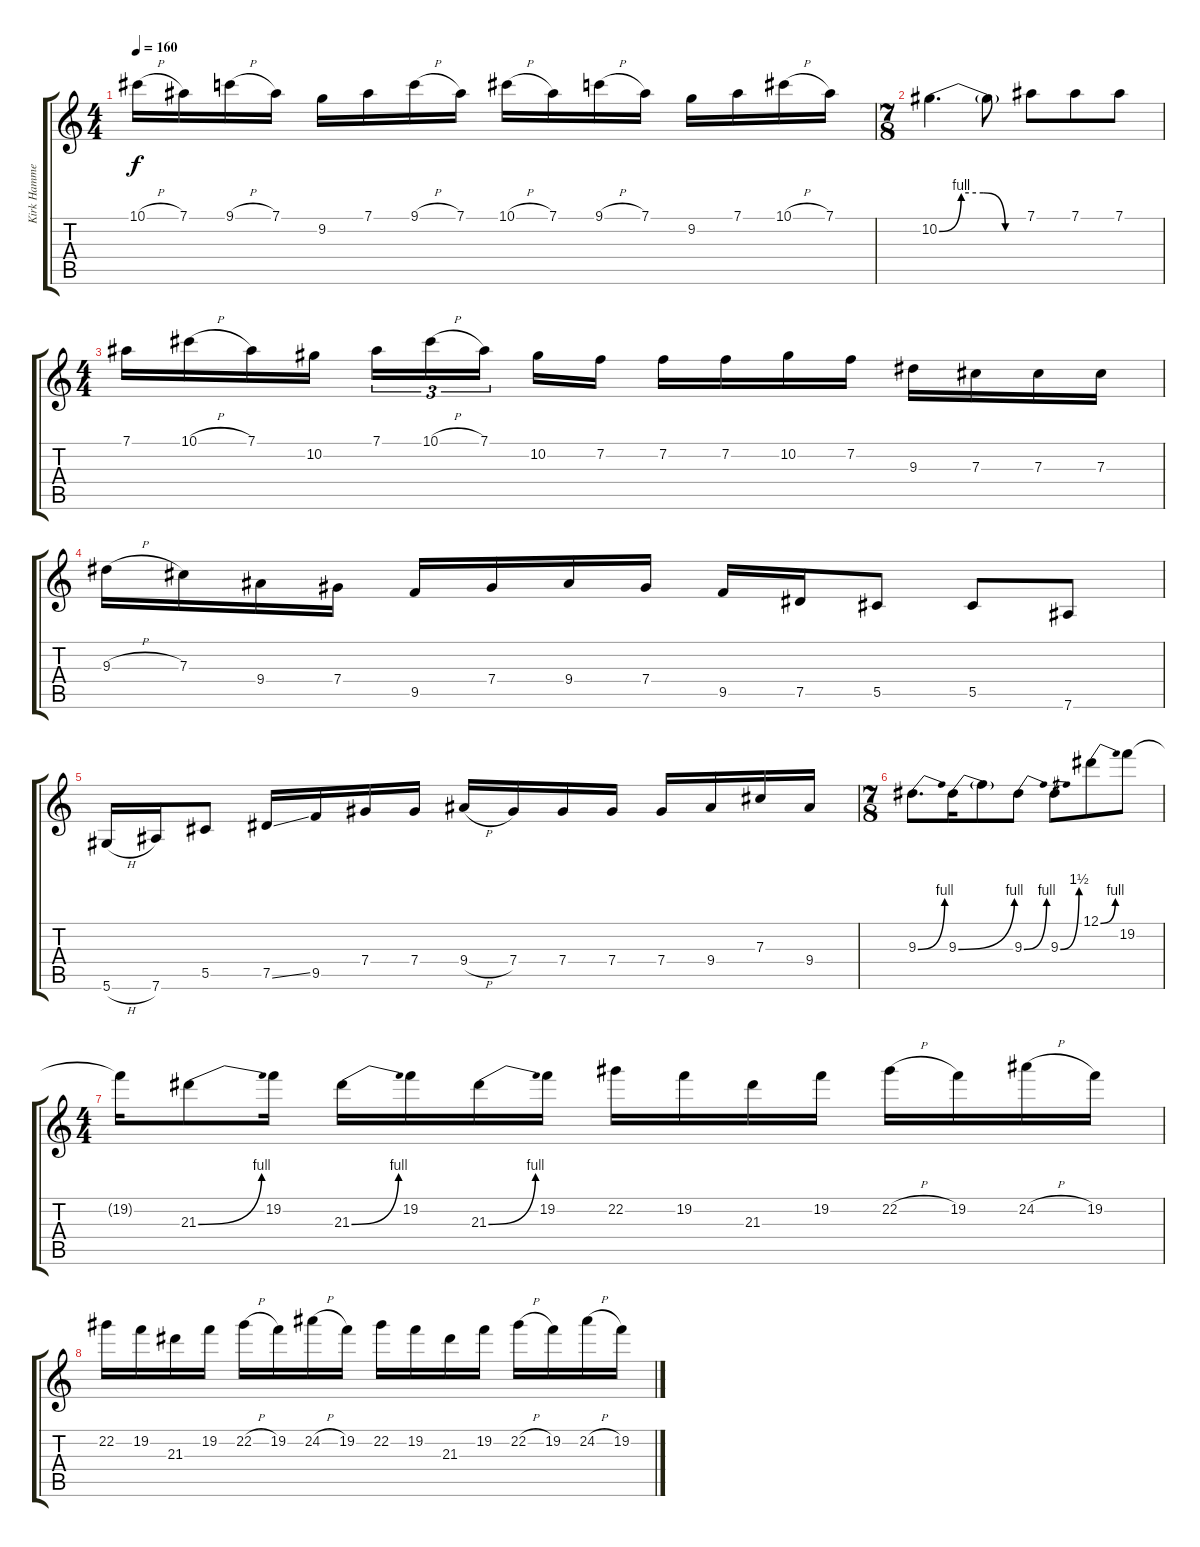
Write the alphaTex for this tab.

\track ("Kirk Hammett (Distortion Guitar)" "Kirk Hamme") {instrument overdrivenguitar}
\staff {score tabs}
\tuning (Eb4 Bb3 Gb3 Db3 Ab2 Eb2) {hide}
\ts (4 4)
\tempo 160
\clef g2
\ks c
10.1{h}.16{dy f} 7.1.16 9.1{h}.16 7.1.16 9.2.16 7.1.16 9.1{h}.16 7.1.16 10.1{h}.16 7.1.16 9.1{h}.16 7.1.16 9.2.16 7.1.16 10.1{h}.16 7.1.16 |
\ts (7 8)
10.2{be (custom 0 0 15 4 30 4 45 0 60 0)}.4{d} 10.2{t}.8 7.1.8 7.1.8 7.1.8 |
\ts (4 4)
7.1.16 10.1{h}.16 7.1.16 10.2.16 7.1.16{tu (3 2)} 10.1{h}.16{tu (3 2)} 7.1.16{tu (3 2)} 10.2.16 7.2.16 7.2.16 7.2.16 10.2.16 7.2.16 9.3.16 7.3.16 7.3.16 7.3.16 |
9.3{h}.16 7.3.16 9.4.16 7.4.16 9.5.16 7.4.16 9.4.16 7.4.16 9.5.16 7.5.16 5.5.8 5.5.8 7.6.8 |
5.6{h}.16 7.6.16 5.5.8 7.5{ss}.16 9.5.16 7.4.16 7.4.16 9.4{h}.16 7.4.16 7.4.16 7.4.16 7.4.16 9.4.16 7.3.16 9.4.16 |
\ts (7 8)
9.3{be (bend 0 0 60 4)}.8{d} 9.3{be (bend 0 0 60 4)}.16 9.3{t}.8 9.3{be (bend 0 0 60 4)}.8 9.3{be (bend 0 0 60 6)}.8 12.1{be (bend 0 0 60 4)}.8 19.2.8 |
\ts (4 4)
19.2{t}.16 21.3{be (bend 0 0 60 4)}.8 19.2.16 21.3{be (bend 0 0 60 4)}.16 19.2.16 21.3{be (bend 0 0 60 4)}.16 19.2.16 22.2.16 19.2.16 21.3.16 19.2.16 22.2{h}.16 19.2.16 24.2{h}.16 19.2.16 |
22.2.16 19.2.16 21.3.16 19.2.16 22.2{h}.16 19.2.16 24.2{h}.16 19.2.16 22.2.16 19.2.16 21.3.16 19.2.16 22.2{h}.16 19.2.16 24.2{h}.16 19.2.16
